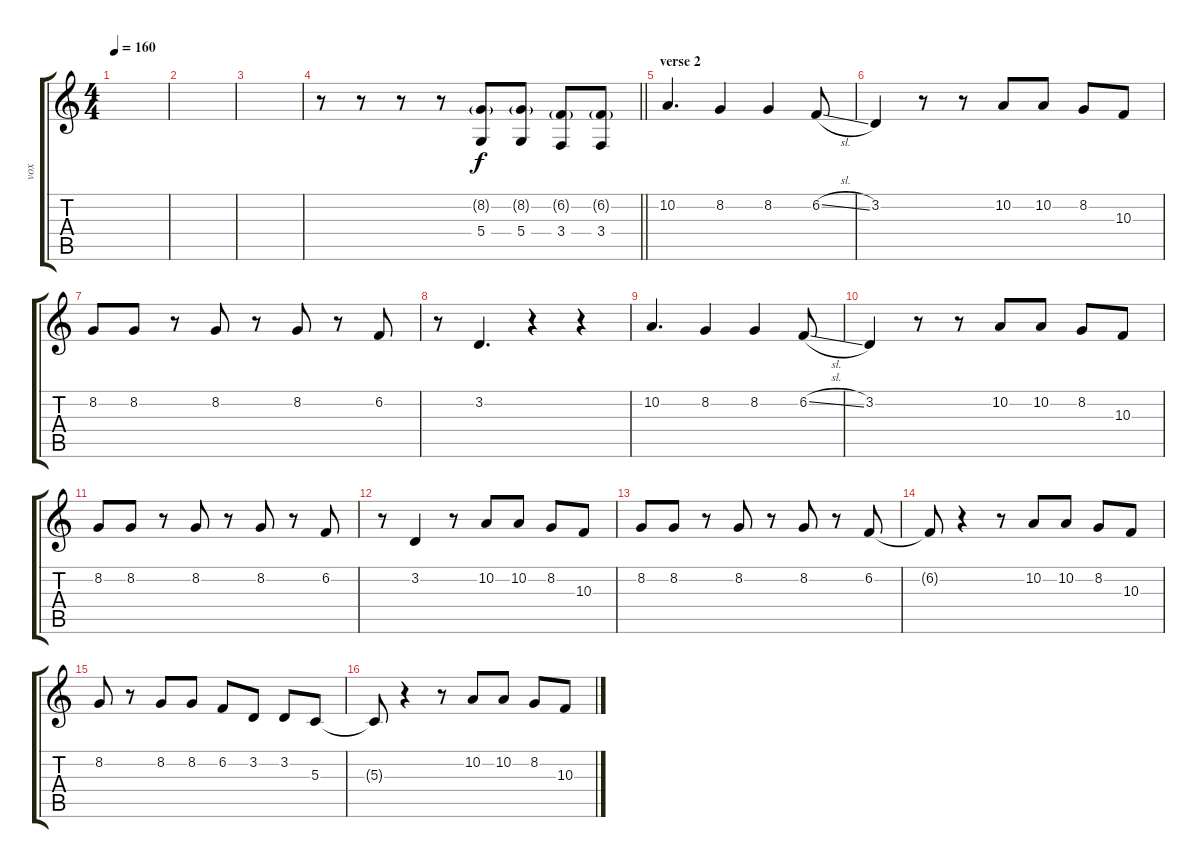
\track ("vox" "vox") {instrument altosax}
\staff {score tabs}
\tuning (E4 B3 G3 D3 A2 E2) {hide}
\ts (4 4)
\tempo 160
\clef g2
\ks c
|
|
|
\barLineRight lightlight
r.8 r.8 r.8 r.8 (8.2{g} 5.4).8 (8.2{g} 5.4).8 (6.2{g} 3.4).8 (6.2{g} 3.4).8 |
\section ("" "verse 2")
10.2.4{d dy f} 8.2.4 8.2.4 6.2{sl}.8 |
3.2.4 r.8 r.8 10.2.8 10.2.8 8.2.8 10.3.8 |
8.2.8 8.2.8 r.8 8.2.8 r.8 8.2.8 r.8 6.2.8 |
r.8 3.2.4{d} r.4 r.4 |
10.2.4{d} 8.2.4 8.2.4 6.2{sl}.8 |
3.2.4 r.8 r.8 10.2.8 10.2.8 8.2.8 10.3.8 |
8.2.8 8.2.8 r.8 8.2.8 r.8 8.2.8 r.8 6.2.8 |
r.8 3.2.4 r.8 10.2.8 10.2.8 8.2.8 10.3.8 |
8.2.8 8.2.8 r.8 8.2.8 r.8 8.2.8 r.8 6.2.8 |
6.2{t}.8 r.4 r.8 10.2.8 10.2.8 8.2.8 10.3.8 |
8.2.8 r.8 8.2.8 8.2.8 6.2.8 3.2.8 3.2.8 5.3.8 |
5.3{t}.8 r.4 r.8 10.2.8 10.2.8 8.2.8 10.3.8
